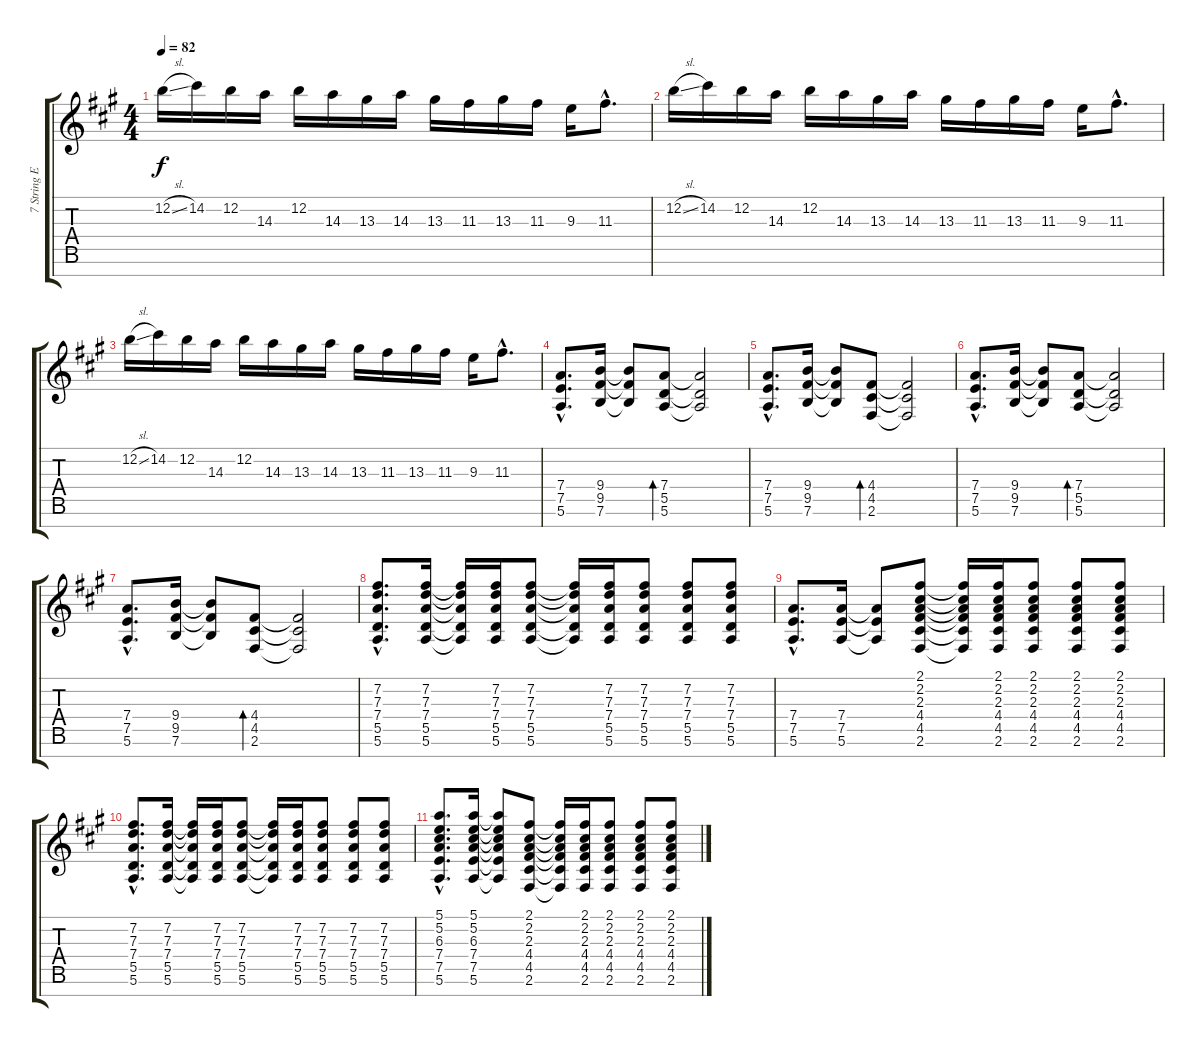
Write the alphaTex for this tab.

\track ("7 String Elec. Gtr. Clean" "7 String E") {instrument electricguitarclean}
\staff {score tabs}
\tuning (E4 B3 G3 D3 A2 E2 B1) {hide}
\ts (4 4)
\tempo 82
\clef g2
\ks a
12.2{sl}.16{dy f} 14.2.16 12.2.16 14.3.16 12.2.16 14.3.16 13.3.16 14.3.16 13.3.16 11.3.16 13.3.16 11.3.16 9.3.16 11.3{hac}.8{d} |
12.2{sl}.16 14.2.16 12.2.16 14.3.16 12.2.16 14.3.16 13.3.16 14.3.16 13.3.16 11.3.16 13.3.16 11.3.16 9.3.16 11.3{hac}.8{d} |
12.2{sl}.16 14.2.16 12.2.16 14.3.16 12.2.16 14.3.16 13.3.16 14.3.16 13.3.16 11.3.16 13.3.16 11.3.16 9.3.16 11.3{hac}.8{d} |
(7.4{hac} 7.5{hac} 5.6{hac}).8{d} (9.4 9.5 7.6).16 (9.4{t} 9.5{t} 7.6{t}).8 (7.4 5.5 5.6).8{bd 240} (7.4{t} 5.5{t} 5.6{t}).2 |
(7.4{hac} 7.5{hac} 5.6{hac}).8{d} (9.4 9.5 7.6).16 (9.4{t} 9.5{t} 7.6{t}).8 (4.4 4.5 2.6).8{bd 240} (4.4{t} 4.5{t} 2.6{t}).2 |
(7.4{hac} 7.5{hac} 5.6{hac}).8{d} (9.4 9.5 7.6).16 (9.4{t} 9.5{t} 7.6{t}).8 (7.4 5.5 5.6).8{bd 240} (7.4{t} 5.5{t} 5.6{t}).2 |
(7.4{hac} 7.5{hac} 5.6{hac}).8{d} (9.4 9.5 7.6).16 (9.4{t} 9.5{t} 7.6{t}).8 (4.4 4.5 2.6).8{bd 240} (4.4{t} 4.5{t} 2.6{t}).2 |
(7.2{hac} 7.3{hac} 7.4{hac} 5.5{hac} 5.6{hac}).8{d} (7.2 7.3 7.4 5.5 5.6).16 (7.2{t} 7.3{t} 7.4{t} 5.5{t} 5.6{t}).16 (7.2 7.3 7.4 5.5 5.6).16 (7.2 7.3 7.4 5.5 5.6).8 (7.2{t} 7.3{t} 7.4{t} 5.5{t} 5.6{t}).16 (7.2 7.3 7.4 5.5 5.6).16 (7.2 7.3 7.4 5.5 5.6).8 (7.2 7.3 7.4 5.5 5.6).8 (7.2 7.3 7.4 5.5 5.6).8 |
(7.4{hac} 7.5{hac} 5.6{hac}).8{d} (7.4 7.5 5.6).16 (7.4{t} 7.5{t} 5.6{t}).8 (2.1 2.2 2.3 4.4 4.5 2.6).8 (2.1{t} 2.2{t} 2.3{t} 4.4{t} 4.5{t} 2.6{t}).16 (2.1 2.2 2.3 4.4 4.5 2.6).16 (2.1 2.2 2.3 4.4 4.5 2.6).8 (2.1 2.2 2.3 4.4 4.5 2.6).8 (2.1 2.2 2.3 4.4 4.5 2.6).8 |
(7.2{hac} 7.3{hac} 7.4{hac} 5.5{hac} 5.6{hac}).8{d} (7.2 7.3 7.4 5.5 5.6).16 (7.2{t} 7.3{t} 7.4{t} 5.5{t} 5.6{t}).16 (7.2 7.3 7.4 5.5 5.6).16 (7.2 7.3 7.4 5.5 5.6).8 (7.2{t} 7.3{t} 7.4{t} 5.5{t} 5.6{t}).16 (7.2 7.3 7.4 5.5 5.6).16 (7.2 7.3 7.4 5.5 5.6).8 (7.2 7.3 7.4 5.5 5.6).8 (7.2 7.3 7.4 5.5 5.6).8 |
(5.1{hac} 5.2{hac} 6.3{hac} 7.4{hac} 7.5{hac} 5.6{hac}).8{d} (5.1 5.2 6.3 7.4 7.5 5.6).16 (5.1{t} 5.2{t} 6.3{t} 7.4{t} 7.5{t} 5.6{t}).8 (2.1 2.2 2.3 4.4 4.5 2.6).8 (2.1{t} 2.2{t} 2.3{t} 4.4{t} 4.5{t} 2.6{t}).16 (2.1 2.2 2.3 4.4 4.5 2.6).16 (2.1 2.2 2.3 4.4 4.5 2.6).8 (2.1 2.2 2.3 4.4 4.5 2.6).8 (2.1 2.2 2.3 4.4 4.5 2.6).8
